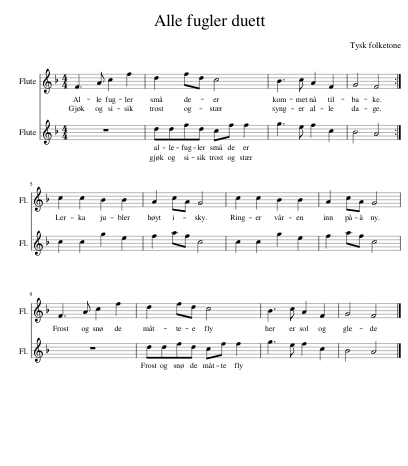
X:1
%%score 1 2
L:1/8
M:4/4
I:linebreak $
K:F
V:1 treble
V:2 treble
V:1
 F3 A c2 f2 | d2 fd c4 | B3 c A2 F2 | G4 F4 :|$ c2 c2 B2 B2 | %5
 A2 cA G4 | c2 c2 B2 B2 | A2 cA G4 |$ F3 A c2 f2 | d2 fd c4 | %10
 B3 c A2 F2 | G4 F4 |] %12
V:2
 z8 | ddfd cf f2 | g3 e f2 c2 | B4 A4 :|$ c2 c2 g2 e2 | %5
 f2 af c4 | c2 c2 g2 e2 | f2 af c4 |$ z8 | ddfd cf f2 | %10
 g3 e f2 c2 | B4 A4 |] %12
